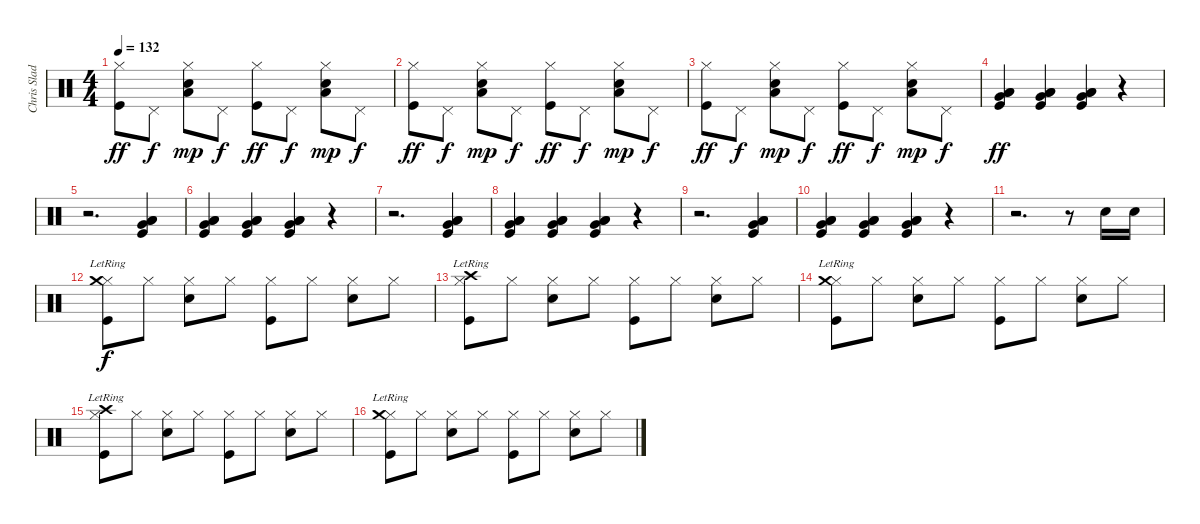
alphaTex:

\track ("Chris Slade" "Chris Slad") {instrument percussion}
\staff {score}
\articulation defaults
\ts (4 4)
\tempo 132
\clef neutral
\ks c
("Hi-Hat (closed)" "Kick (hit)").8{dy ff} "Pedal Hi-Hat (hit)".8{dy f} ("Hi-Hat (closed)" "Snare (hit) 2" "Low Floor Tom (hit)").8{dy mp} "Pedal Hi-Hat (hit)".8{dy f} ("Hi-Hat (closed)" "Kick (hit)").8{dy ff} "Pedal Hi-Hat (hit)".8{dy f} ("Hi-Hat (closed)" "Snare (hit) 2" "Low Floor Tom (hit)").8{dy mp} "Pedal Hi-Hat (hit)".8{dy f} |
("Hi-Hat (closed)" "Kick (hit)").8{dy ff} "Pedal Hi-Hat (hit)".8{dy f} ("Hi-Hat (closed)" "Snare (hit) 2" "Low Floor Tom (hit)").8{dy mp} "Pedal Hi-Hat (hit)".8{dy f} ("Hi-Hat (closed)" "Kick (hit)").8{dy ff} "Pedal Hi-Hat (hit)".8{dy f} ("Hi-Hat (closed)" "Snare (hit) 2" "Low Floor Tom (hit)").8{dy mp} "Pedal Hi-Hat (hit)".8{dy f} |
("Hi-Hat (closed)" "Kick (hit)").8{dy ff} "Pedal Hi-Hat (hit)".8{dy f} ("Hi-Hat (closed)" "Snare (hit) 2" "Low Floor Tom (hit)").8{dy mp} "Pedal Hi-Hat (hit)".8{dy f} ("Hi-Hat (closed)" "Kick (hit)").8{dy ff} "Pedal Hi-Hat (hit)".8{dy f} ("Hi-Hat (closed)" "Snare (hit) 2" "Low Floor Tom (hit)").8{dy mp} "Pedal Hi-Hat (hit)".8{dy f} |
("Kick (hit)" "Low Floor Tom (hit)" "Very Low Tom (hit)" "Low Tom (hit)").4{dy ff} ("Kick (hit)" "Low Floor Tom (hit)" "Very Low Tom (hit)" "Low Tom (hit)").4 ("Kick (hit)" "Low Floor Tom (hit)" "Very Low Tom (hit)" "Low Tom (hit)").4 r.4 |
r.2{d} ("Low Tom (hit)" "Very Low Tom (hit)" "Low Floor Tom (hit)" "Kick (hit)").4 |
("Kick (hit)" "Low Floor Tom (hit)" "Very Low Tom (hit)" "Low Tom (hit)").4 ("Kick (hit)" "Low Floor Tom (hit)" "Very Low Tom (hit)" "Low Tom (hit)").4 ("Kick (hit)" "Low Floor Tom (hit)" "Very Low Tom (hit)" "Low Tom (hit)").4 r.4 |
r.2{d} ("Low Tom (hit)" "Very Low Tom (hit)" "Low Floor Tom (hit)" "Kick (hit)").4 |
("Kick (hit)" "Low Floor Tom (hit)" "Very Low Tom (hit)" "Low Tom (hit)").4 ("Kick (hit)" "Low Floor Tom (hit)" "Very Low Tom (hit)" "Low Tom (hit)").4 ("Kick (hit)" "Low Floor Tom (hit)" "Very Low Tom (hit)" "Low Tom (hit)").4 r.4 |
r.2{d} ("Low Tom (hit)" "Very Low Tom (hit)" "Low Floor Tom (hit)" "Kick (hit)").4 |
("Low Tom (hit)" "Very Low Tom (hit)" "Low Floor Tom (hit)" "Kick (hit)").4 ("Low Tom (hit)" "Very Low Tom (hit)" "Low Floor Tom (hit)" "Kick (hit)").4 ("Low Tom (hit)" "Very Low Tom (hit)" "Low Floor Tom (hit)" "Kick (hit)").4 r.4 |
r.2{d} r.8 "Snare (hit) 2".16 "Snare (hit) 2".16 |
("Hi-Hat (closed)" "Crash medium (hit)"{lr} "Kick (hit)").8{dy f} "Hi-Hat (closed)".8 ("Hi-Hat (closed)" "Snare (hit) 2").8 "Hi-Hat (closed)".8 ("Hi-Hat (closed)" "Kick (hit)").8{balance 8} "Hi-Hat (closed)".8 ("Hi-Hat (closed)" "Snare (hit) 2").8 "Hi-Hat (closed)".8 |
("Hi-Hat (closed)" "Crash high (hit)"{lr} "Kick (hit)").8 "Hi-Hat (closed)".8 ("Hi-Hat (closed)" "Snare (hit) 2").8 "Hi-Hat (closed)".8 ("Hi-Hat (closed)" "Kick (hit)").8 "Hi-Hat (closed)".8 ("Hi-Hat (closed)" "Snare (hit) 2").8 "Hi-Hat (closed)".8 |
("Hi-Hat (closed)" "Crash medium (hit)"{lr} "Kick (hit)").8 "Hi-Hat (closed)".8 ("Hi-Hat (closed)" "Snare (hit) 2").8 "Hi-Hat (closed)".8 ("Hi-Hat (closed)" "Kick (hit)").8 "Hi-Hat (closed)".8 ("Hi-Hat (closed)" "Snare (hit) 2").8 "Hi-Hat (closed)".8 |
("Hi-Hat (closed)" "Crash high (hit)"{lr} "Kick (hit)").8 "Hi-Hat (closed)".8 ("Hi-Hat (closed)" "Snare (hit) 2").8 "Hi-Hat (closed)".8 ("Hi-Hat (closed)" "Kick (hit)").8 "Hi-Hat (closed)".8 ("Hi-Hat (closed)" "Snare (hit) 2").8 "Hi-Hat (closed)".8 |
("Hi-Hat (closed)" "Crash medium (hit)"{lr} "Kick (hit)").8 "Hi-Hat (closed)".8 ("Hi-Hat (closed)" "Snare (hit) 2").8 "Hi-Hat (closed)".8 ("Hi-Hat (closed)" "Kick (hit)").8 "Hi-Hat (closed)".8 ("Hi-Hat (closed)" "Snare (hit) 2").8 "Hi-Hat (closed)".8
